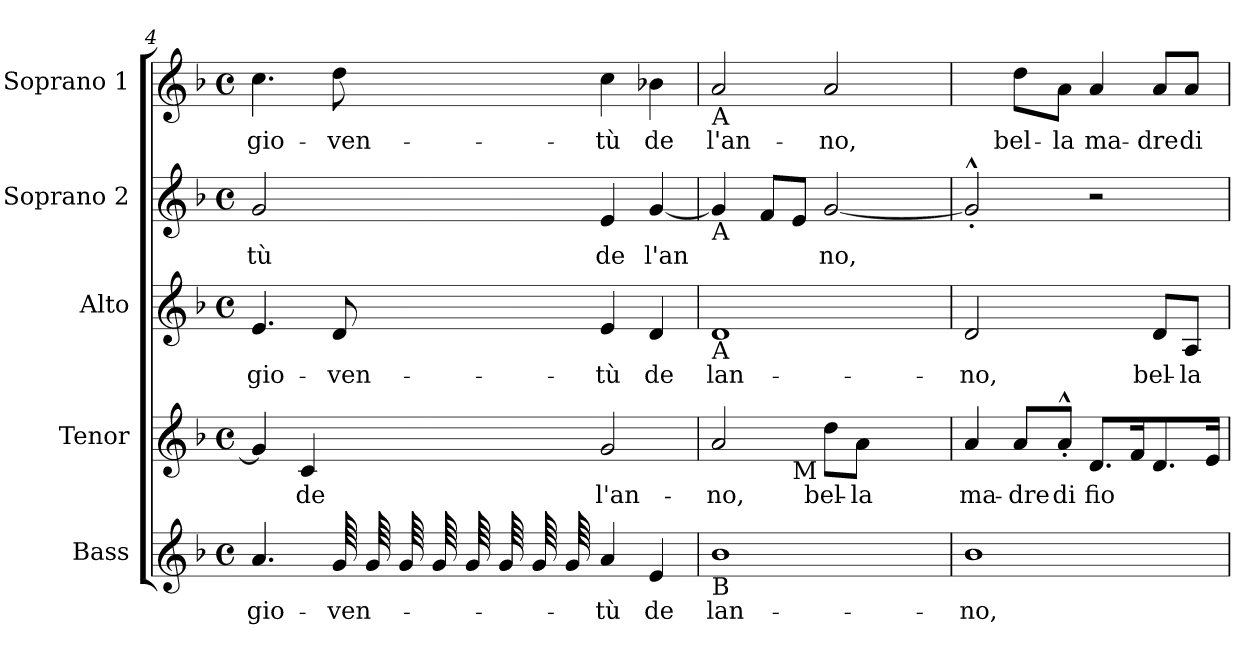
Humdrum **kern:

**kern	**text	**kern	**text	**kern	**text	**kern	**text	**kern	**text
*part5	*part5	*part4	*part4	*part3	*part3	*part2	*part2	*part1	*part1
*staff5	*staff5	*staff4	*staff4	*staff3	*staff3	*staff2	*staff2	*staff1	*staff1
*I"Bass	*	*I"Tenor	*	*I"Alto	*	*I"Soprano 2	*	*I"Soprano 1	*
*k[b-]	*	*k[b-]	*	*k[b-]	*	*k[b-]	*	*k[b-]	*
*F:	*	*F:	*	*F:	*	*F:	*	*F:	*
*M4/4	*	*M4/4	*	*M4/4	*	*M4/4	*	*M4/4	*
*met(c)	*	*met(c)	*	*met(c)	*	*met(c)	*	*met(c)	*
=4	=4	=4	=4	=4	=4	=4	=4	=4	=4
!	!LO:LY:b:cj	!	!LO:LY:b:cj	!	!LO:LY:b:cj	!	!LO:LY:b:cj	!	!LO:LY:b:cj
4.a/	gio-	4g/]	.	4.e/	gio-	2g/	-tù	4.cc\	gio-
!	!	!	!LO:LY:b:cj	!	!	!	!	!	!
.	.	4c/	de	.	.	.	.	.	.
!	!LO:LY:b:cj	!	!	!	!LO:LY:b:cj	!	!	!	!LO:LY:b:cj
*tremolo	*	*	*	*	*	*	*	*	*
64g/	-ven-	.	.	8d/	-ven-	.	.	8dd\	-ven-
64g/	.	.	.	.	.	.	.	.	.
64g/	.	.	.	.	.	.	.	.	.
64g/	.	.	.	.	.	.	.	.	.
64g/	.	.	.	.	.	.	.	.	.
64g/	.	.	.	.	.	.	.	.	.
64g/	.	.	.	.	.	.	.	.	.
64g/	.	.	.	.	.	.	.	.	.
*Xtremolo	*	*	*	*	*	*	*	*	*
!	!LO:LY:b:cj	!	!LO:LY:b:cj	!	!LO:LY:b:cj	!	!LO:LY:b:cj	!	!LO:LY:b:cj
4a/	-tù	2g/	l'an-	4e/	-tù	4e/	de	4cc\	-tù
!	!LO:LY:b:cj	!	!	!	!LO:LY:b:cj	!	!LO:LY:b:cj	!	!LO:LY:b:cj
4e/	de	.	.	4d/	de	[<4g/	l'an-	4b-X\	de
!!LO:LB:g=z
=5	=5	=5	=5	=5	=5	=5	=5	=5	=5
!	!	!	!	!	!	!	!	!LO:TX:b:t=A	!
!	!	!	!	!	!	!LO:TX:b:t=A	!	!	!
!	!	!	!	!LO:TX:b:t=A	!	!	!	!	!
!	!	!LO:TX:b:t=A	!	!	!	!	!	!	!
!LO:TX:b:t=B	!	!	!	!	!	!	!	!	!
!	!LO:LY:b:cj	!	!LO:LY:b:cj	!	!LO:LY:b:cj	!	!LO:LY:b:cj	!	!LO:LY:b:cj
*	*	*^	*	*	*	*	*	*	*
1b-	lan-	2a/	4.ryy	-no,	1d	lan-	4g/]	--	2a/	l'an-
!	!	!	!	!	!	!	!	!LO:LY:b:cj	!	!
.	.	.	.	.	.	.	8f/L	--	.	.
!	!	!	!LO:TX:b:t=M	!	!	!	!	!	!	!
!	!	!	!	!	!	!	!	!LO:LY:b:cj	!	!
.	.	.	2ryy	.	.	.	8e/J	--	.	.
!	!	!	!	!LO:LY:b:cj	!	!	!	!LO:LY:b:cj	!	!LO:LY:b:cj
.	.	8dd\L	.	bel-	.	.	[<2g/	-no,	2a/	-no,
!	!	!	!	!LO:LY:b:cj	!	!	!	!	!	!
.	.	8a\J	.	-la	.	.	.	.	.	.
.	.	4ryy	.	.	.	.	.	.	.	.
.	.	.	8ryy	.	.	.	.	.	.	.
=6	=6	=6	=6	=6	=6	=6	=6	=6	=6	=6
!	!LO:LY:b:cj	!	!	!LO:LY:b:cj	!	!LO:LY:b:cj	!	!LO:LY:b:cj	!	!
*	*	*v	*v	*	*	*	*	*	*	*
1b-	-no,	4a/	ma-	2d/	-no,	2g^^>'>/]	.	4ryy	.
!	!	!	!LO:LY:b:cj	!	!	!	!	!	!LO:LY:b:cj
.	.	8a/L	-dre	.	.	.	.	8dd\L	bel-
!	!	!	!LO:LY:b:cj	!	!	!	!	!	!LO:LY:b:cj
.	.	8a^^>'>/J	di	.	.	.	.	8a\J	-la
!	!	!	!LO:LY:b:cj	!	!	!	!	!	!LO:LY:b:cj
.	.	8.d/L	fio-	4ryy	.	2r	.	4a/	ma-
!	!	!	!LO:LY:b:cj	!	!	!	!	!	!
.	.	16f/	--	.	.	.	.	.	.
!	!	!	!LO:LY:b:cj	!	!LO:LY:b:cj	!	!	!	!LO:LY:b:cj
.	.	8.d/	--	8d/L	bel-	.	.	8a/L	-dre
!	!	!	!	!	!LO:LY:b:cj	!	!	!	!LO:LY:b:cj
.	.	.	.	8A/J	-la	.	.	8a/J	di
!	!	!	!LO:LY:b:cj	!	!	!	!	!	!
.	.	16e/J	--	.	.	.	.	.	.
=	=	=	=	=	=	=	=	=	=
*-	*-	*-	*-	*-	*-	*-	*-	*-	*-
